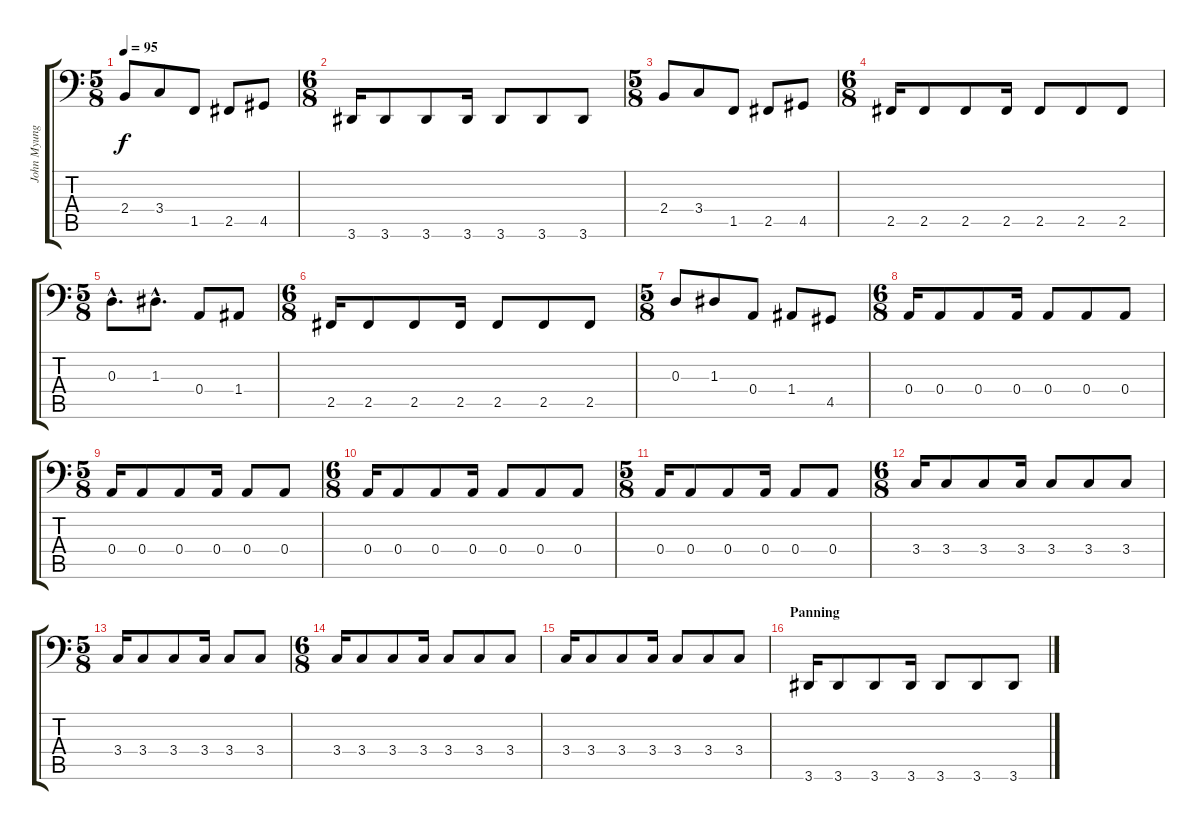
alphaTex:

\track ("John Myung" "John Myung") {instrument electricbassfinger}
\staff {score tabs}
\tuning (C3 G2 D2 A1 E1 C1) {hide}
\ts (5 8)
\tempo 95
\clef f4
\ks c
2.4.8{dy f} 3.4.8 1.5.8 2.5.8 4.5.8 |
\ts (6 8)
3.6.16 3.6.8 3.6.8 3.6.16 3.6.8 3.6.8 3.6.8 |
\ts (5 8)
2.4.8 3.4.8 1.5.8 2.5.8 4.5.8 |
\ts (6 8)
2.5.16 2.5.8 2.5.8 2.5.16 2.5.8 2.5.8 2.5.8 |
\ts (5 8)
0.3{hac}.8{d} 1.3{hac}.8{d} 0.4.8 1.4.8 |
\ts (6 8)
2.5.16 2.5.8 2.5.8 2.5.16 2.5.8 2.5.8 2.5.8 |
\ts (5 8)
0.3.8 1.3.8 0.4.8 1.4.8 4.5.8 |
\ts (6 8)
0.4.16 0.4.8 0.4.8 0.4.16 0.4.8 0.4.8 0.4.8 |
\ts (5 8)
0.4.16 0.4.8 0.4.8 0.4.16 0.4.8 0.4.8 |
\ts (6 8)
0.4.16 0.4.8 0.4.8 0.4.16 0.4.8 0.4.8 0.4.8 |
\ts (5 8)
0.4.16 0.4.8 0.4.8 0.4.16 0.4.8 0.4.8 |
\ts (6 8)
3.4.16 3.4.8 3.4.8 3.4.16 3.4.8 3.4.8 3.4.8 |
\ts (5 8)
3.4.16 3.4.8 3.4.8 3.4.16 3.4.8 3.4.8 |
\ts (6 8)
3.4.16 3.4.8 3.4.8 3.4.16 3.4.8 3.4.8 3.4.8 |
3.4.16 3.4.8 3.4.8 3.4.16 3.4.8 3.4.8 3.4.8 |
\section ("" "Panning")
3.6.16 3.6.8 3.6.8 3.6.16 3.6.8 3.6.8 3.6.8
